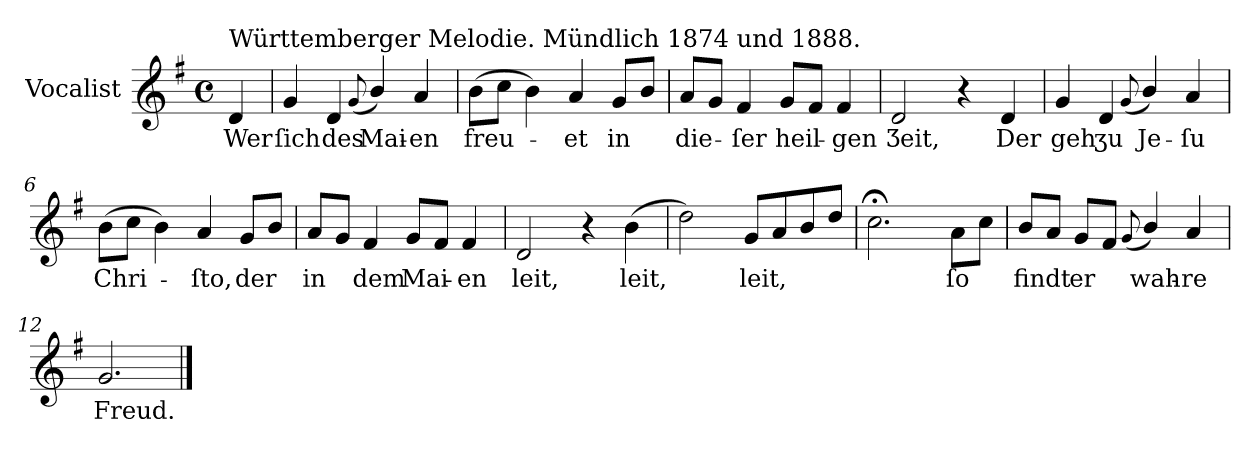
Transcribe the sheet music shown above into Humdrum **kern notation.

**kern	**text
*part1	*part1
*staff1	*staff1
*I"Vocalist	*
*k[f#]	*
*G:	*
*M4/4	*
*met(c)	*
=	=
!LO:TX:a:t=Württemberger Melodie. Mündlich 1874 und 1888.	!
4d	Wer
=1	=1
4g	ſich
4d	des
(8qqg	.
4b/)	Mai-
4a	-en
=2	=2
(8bL	freu-
8ccJ	.
4b)	.
4a	-et
8gL	in
8bJ	.
=3	=3
8aL	die-
8gJ	.
4f#	-ſer
8gL	heil-
8f#J	.
4f#	-gen
=4	=4
2d	Ʒeit,
4r	.
4d	Der
=5	=5
4g	geh
4d	ʒu
(8qqg	.
4b/)	Je-
4a	-ſu
=6	=6
(8bL	Chri-
8ccJ	.
4b)	.
4a	-ſto,
8gL	der
8bJ	.
=7	=7
8aL	in
8gJ	.
4f#	dem
8gL	Mai-
8f#J	.
4f#	-en
=8	=8
2d	leit,
4r	.
(4b	leit,
=9	=9
2dd)	.
8g/L	leit,
8a	.
8b	.
8ddJ	.
=10	=10
2.cc;<	.
8aL	ſo
8ccJ	.
=11	=11
8bL	findt
8aJ	.
8gL	er
8f#J	.
(8qqg	.
4b/)	wah-
4a	-re
=12	=12
2.g	Freud.
==	==
*-	*-
